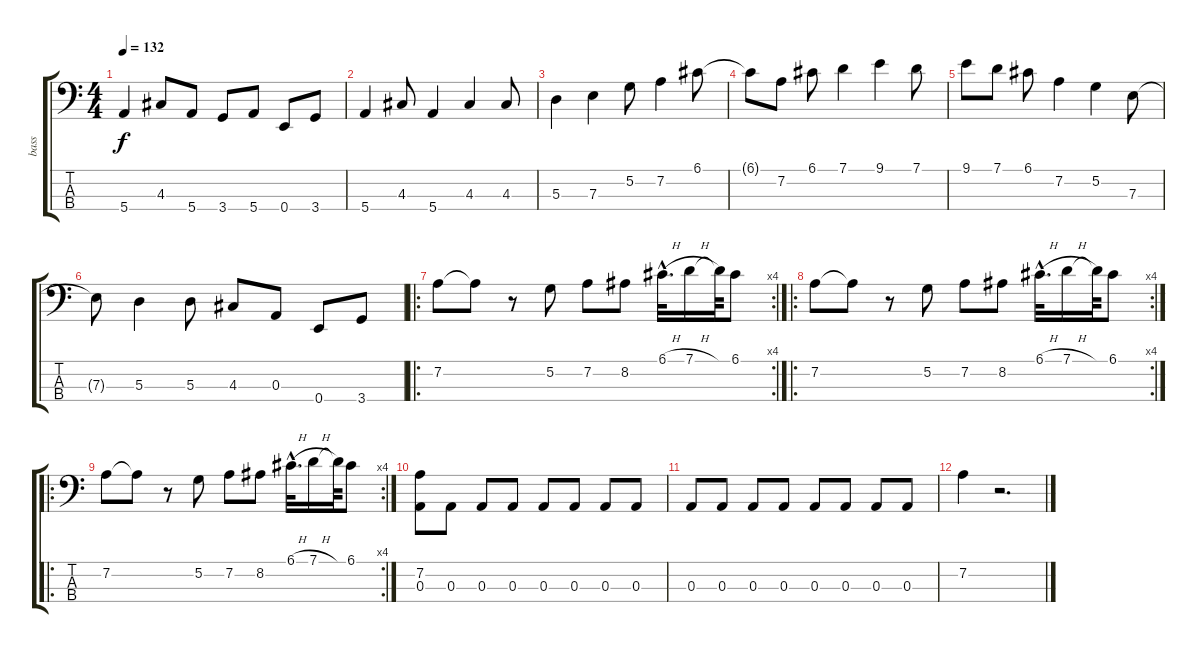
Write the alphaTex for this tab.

\track ("bass" "bass") {instrument electricbassfinger}
\staff {score tabs}
\tuning (G2 D2 A1 E1) {hide}
\ts (4 4)
\tempo 132
\clef f4
\ks c
5.4.4{dy f} 4.3.8 5.4.8 3.4.8 5.4.8 0.4.8 3.4.8 |
5.4.4 4.3.8 5.4.4 4.3.4 4.3.8 |
5.3.4 7.3.4 5.2.8 7.2.4 6.1.8 |
6.1{t}.8 7.2.8 6.1.8 7.1.4 9.1.4 7.1.8 |
9.1.8 7.1.8 6.1.8 7.2.4 5.2.4 7.3.8 |
7.3{t}.8 5.3.4 5.3.8 4.3.8 0.3.8 0.4.8 3.4.8 |
\ro
\rc 4
7.2.8 7.2{t}.8 r.8 5.2.8 7.2.8 8.2.8 6.1{h hac}.32{d} 7.1{h}.16 7.1{t}.64 6.1.8 |
\ro
\rc 4
7.2.8 7.2{t}.8 r.8 5.2.8 7.2.8 8.2.8 6.1{h hac}.32{d} 7.1{h}.16 7.1{t}.64 6.1.8 |
\ro
\rc 4
7.2.8 7.2{t}.8 r.8 5.2.8 7.2.8 8.2.8 6.1{h hac}.32{d} 7.1{h}.16 7.1{t}.64 6.1.8 |
(7.2 0.3).8 0.3.8 0.3.8 0.3.8 0.3.8 0.3.8 0.3.8 0.3.8 |
0.3.8 0.3.8 0.3.8 0.3.8 0.3.8 0.3.8 0.3.8 0.3.8 |
7.2.4 r.2{d}
